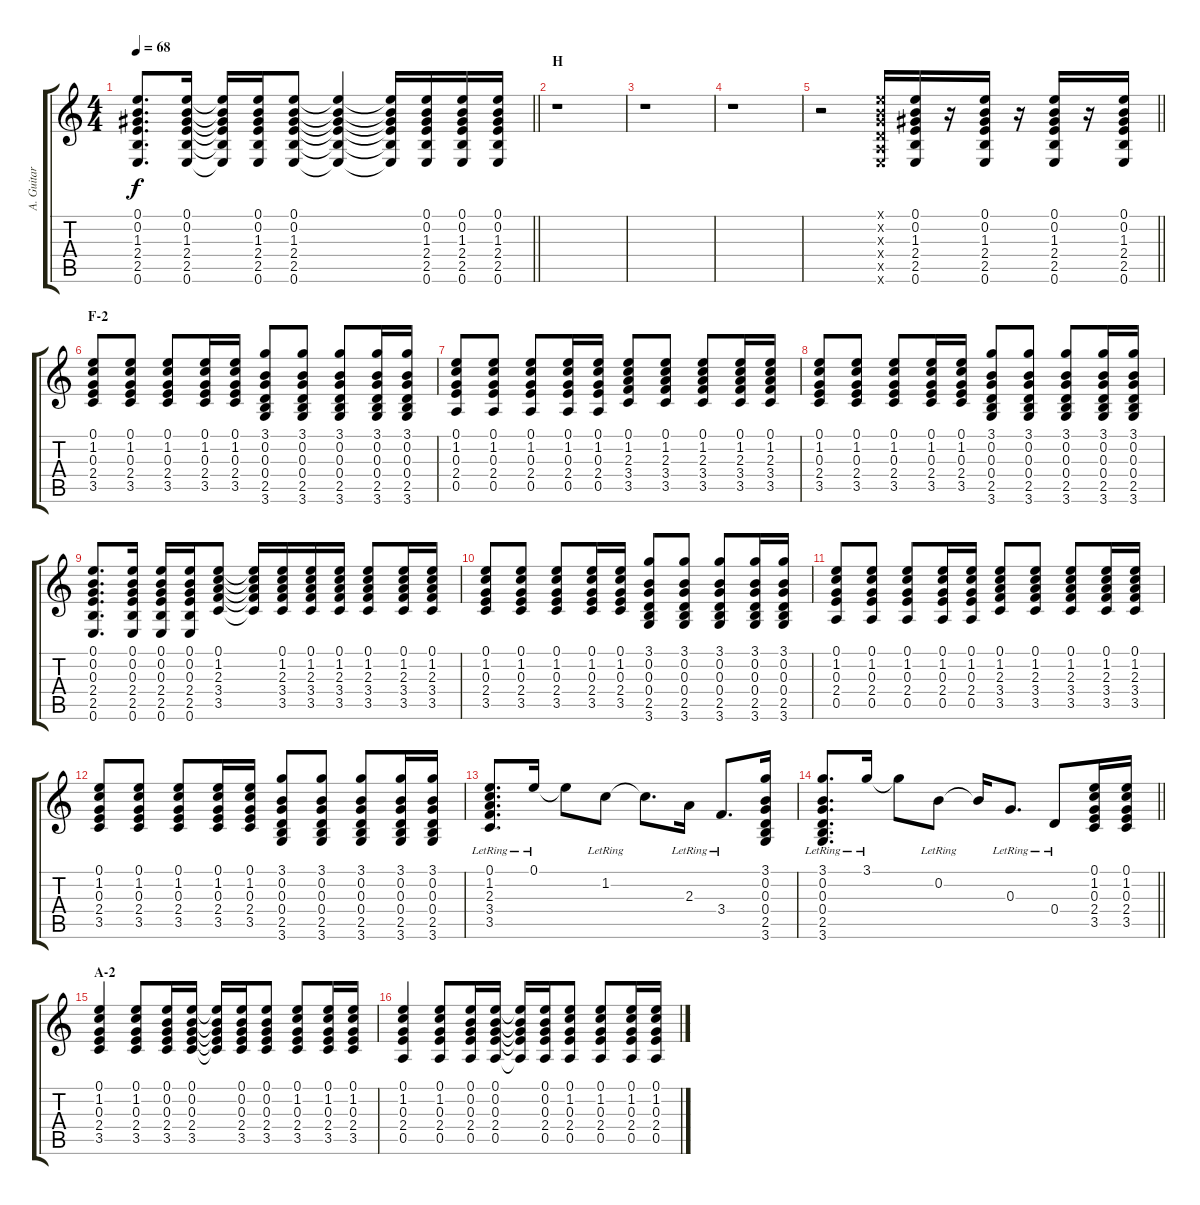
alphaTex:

\track ("A. Guitar II" "A. Guitar ") {instrument acousticguitarsteel}
\staff {score tabs}
\tuning (E4 B3 G3 D3 A2 E2) {hide}
\ts (4 4)
\tempo 68
\clef g2
\barLineRight lightlight
\ks c
(0.1 0.2 1.3 2.4 2.5 0.6).8{d dy f} (0.1 0.2 1.3 2.4 2.5 0.6).16 (0.1{t} 0.2{t} 1.3{t} 2.4{t} 2.5{t} 0.6{t}).16 (0.1 0.2 1.3 2.4 2.5 0.6).16 (0.1 0.2 1.3 2.4 2.5 0.6).8 (0.1{t} 0.2{t} 1.3{t} 2.4{t} 2.5{t} 0.6{t}).4 (0.1{t} 0.2{t} 1.3{t} 2.4{t} 2.5{t} 0.6{t}).16 (0.1 0.2 1.3 2.4 2.5 0.6).16 (0.1 0.2 1.3 2.4 2.5 0.6).16 (0.1 0.2 1.3 2.4 2.5 0.6).16 |
\section ("" "H")
r.1 |
r.1 |
r.1 |
\barLineRight lightlight
r.2 (0.1{x} 0.2{x} 0.3{x} 0.4{x} 0.5{x} 0.6{x}).16 (0.1 0.2 1.3 2.4 2.5 0.6).16 r.16 (0.1 0.2 1.3 2.4 2.5 0.6).16 r.16 (0.1 0.2 1.3 2.4 2.5 0.6).16 r.16 (0.1 0.2 1.3 2.4 2.5 0.6).16 |
\section ("" "F-2")
(0.1 1.2 0.3 2.4 3.5).8 (0.1 1.2 0.3 2.4 3.5).8 (0.1 1.2 0.3 2.4 3.5).8 (0.1 1.2 0.3 2.4 3.5).16 (0.1 1.2 0.3 2.4 3.5).16 (3.1 0.2 0.3 0.4 2.5 3.6).8 (3.1 0.2 0.3 0.4 2.5 3.6).8 (3.1 0.2 0.3 0.4 2.5 3.6).8 (3.1 0.2 0.3 0.4 2.5 3.6).16 (3.1 0.2 0.3 0.4 2.5 3.6).16 |
(0.1 1.2 0.3 2.4 0.5).8 (0.1 1.2 0.3 2.4 0.5).8 (0.1 1.2 0.3 2.4 0.5).8 (0.1 1.2 0.3 2.4 0.5).16 (0.1 1.2 0.3 2.4 0.5).16 (0.1 1.2 2.3 3.4 3.5).8 (0.1 1.2 2.3 3.4 3.5).8 (0.1 1.2 2.3 3.4 3.5).8 (0.1 1.2 2.3 3.4 3.5).16 (0.1 1.2 2.3 3.4 3.5).16 |
(0.1 1.2 0.3 2.4 3.5).8 (0.1 1.2 0.3 2.4 3.5).8 (0.1 1.2 0.3 2.4 3.5).8 (0.1 1.2 0.3 2.4 3.5).16 (0.1 1.2 0.3 2.4 3.5).16 (3.1 0.2 0.3 0.4 2.5 3.6).8 (3.1 0.2 0.3 0.4 2.5 3.6).8 (3.1 0.2 0.3 0.4 2.5 3.6).8 (3.1 0.2 0.3 0.4 2.5 3.6).16 (3.1 0.2 0.3 0.4 2.5 3.6).16 |
(0.1 0.2 0.3 2.4 2.5 0.6).8{d} (0.1 0.2 0.3 2.4 2.5 0.6).16 (0.1 0.2 0.3 2.4 2.5 0.6).16 (0.1 0.2 0.3 2.4 2.5 0.6).16 (0.1 1.2 2.3 3.4 3.5).8 (0.1{t} 1.2{t} 2.3{t} 3.4{t} 3.5{t}).16 (0.1 1.2 2.3 3.4 3.5).16 (0.1 1.2 2.3 3.4 3.5).16 (0.1 1.2 2.3 3.4 3.5).16 (0.1 1.2 2.3 3.4 3.5).8 (0.1 1.2 2.3 3.4 3.5).16 (0.1 1.2 2.3 3.4 3.5).16 |
(0.1 1.2 0.3 2.4 3.5).8 (0.1 1.2 0.3 2.4 3.5).8 (0.1 1.2 0.3 2.4 3.5).8 (0.1 1.2 0.3 2.4 3.5).16 (0.1 1.2 0.3 2.4 3.5).16 (3.1 0.2 0.3 0.4 2.5 3.6).8 (3.1 0.2 0.3 0.4 2.5 3.6).8 (3.1 0.2 0.3 0.4 2.5 3.6).8 (3.1 0.2 0.3 0.4 2.5 3.6).16 (3.1 0.2 0.3 0.4 2.5 3.6).16 |
(0.1 1.2 0.3 2.4 0.5).8 (0.1 1.2 0.3 2.4 0.5).8 (0.1 1.2 0.3 2.4 0.5).8 (0.1 1.2 0.3 2.4 0.5).16 (0.1 1.2 0.3 2.4 0.5).16 (0.1 1.2 2.3 3.4 3.5).8 (0.1 1.2 2.3 3.4 3.5).8 (0.1 1.2 2.3 3.4 3.5).8 (0.1 1.2 2.3 3.4 3.5).16 (0.1 1.2 2.3 3.4 3.5).16 |
(0.1 1.2 0.3 2.4 3.5).8 (0.1 1.2 0.3 2.4 3.5).8 (0.1 1.2 0.3 2.4 3.5).8 (0.1 1.2 0.3 2.4 3.5).16 (0.1 1.2 0.3 2.4 3.5).16 (3.1 0.2 0.3 0.4 2.5 3.6).8 (3.1 0.2 0.3 0.4 2.5 3.6).8 (3.1 0.2 0.3 0.4 2.5 3.6).8 (3.1 0.2 0.3 0.4 2.5 3.6).16 (3.1 0.2 0.3 0.4 2.5 3.6).16 |
(0.1{lr} 1.2{lr} 2.3{lr} 3.4{lr} 3.5{lr}).8{d} 0.1{lr}.16 0.1{t}.8 1.2{lr}.8 1.2{t}.8{d} 2.3{lr}.16 3.4{lr}.8{d} (3.1 0.2 0.3 0.4 2.5 3.6).16 |
\barLineRight lightlight
(3.1{lr} 0.2{lr} 0.3{lr} 0.4{lr} 2.5{lr} 3.6{lr}).8{d} 3.1{lr}.16 3.1{t}.8 0.2{lr}.8 0.2{t}.16 0.3{lr}.8{d} 0.4{lr}.8 (0.1 1.2 0.3 2.4 3.5).16 (0.1 1.2 0.3 2.4 3.5).16 |
\section ("" "A-2")
(0.1 1.2 0.3 2.4 3.5).4 (0.1 1.2 0.3 2.4 3.5).8 (0.1 0.2 0.3 2.4 3.5).16 (0.1 0.2 0.3 2.4 3.5).16 (0.1{t} 0.2{t} 0.3{t} 2.4{t} 3.5{t}).16 (0.1 0.2 0.3 2.4 3.5).16 (0.1 0.2 0.3 2.4 3.5).8 (0.1 1.2 0.3 2.4 3.5).8 (0.1 1.2 0.3 2.4 3.5).16 (0.1 1.2 0.3 2.4 3.5).16 |
(0.1 1.2 0.3 2.4 0.5).4 (0.1 1.2 0.3 2.4 0.5).8 (0.1 0.2 0.3 2.4 0.5).16 (0.1 0.2 0.3 2.4 0.5).16 (0.1{t} 0.2{t} 0.3{t} 2.4{t} 0.5{t}).16 (0.1 0.2 0.3 2.4 0.5).16 (0.1 1.2 0.3 2.4 0.5).8 (0.1 1.2 0.3 2.4 0.5).8 (0.1 1.2 0.3 2.4 0.5).16 (0.1 1.2 0.3 2.4 0.5).16
